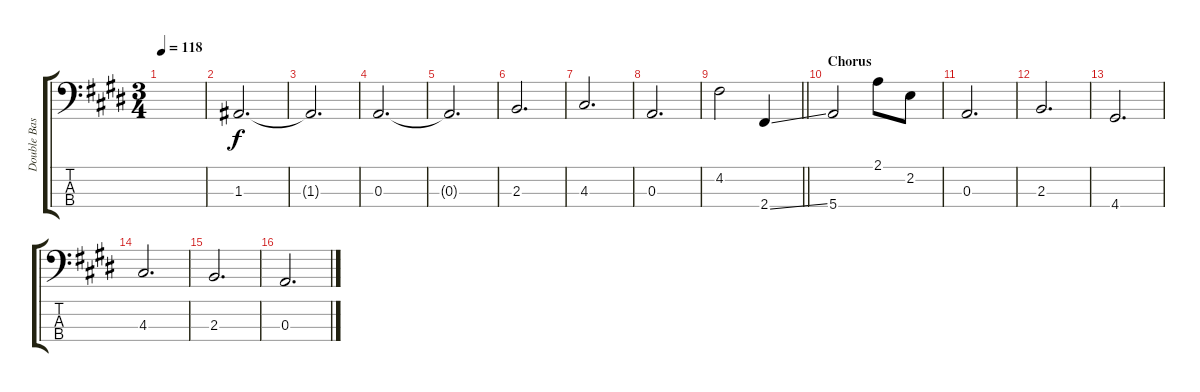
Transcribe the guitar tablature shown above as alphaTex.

\track ("Double Bass" "Double Bas") {instrument acousticbass}
\staff {score tabs}
\tuning (G2 D2 A1 E1) {hide}
\ts (3 4)
\tempo 118
\clef f4
\ks e
|
1.3.2{d} |
1.3{t}.2{d} |
0.3.2{d} |
0.3{t}.2{d} |
2.3.2{d} |
4.3.2{d} |
0.3.2{d} |
\barLineRight lightlight
4.2.2 2.4{ss}.4 |
\section ("" "Chorus")
5.4.2 2.1.8 2.2.8 |
0.3.2{d} |
2.3.2{d} |
4.4.2{d} |
4.3.2{d} |
2.3.2{d} |
0.3.2{d}
